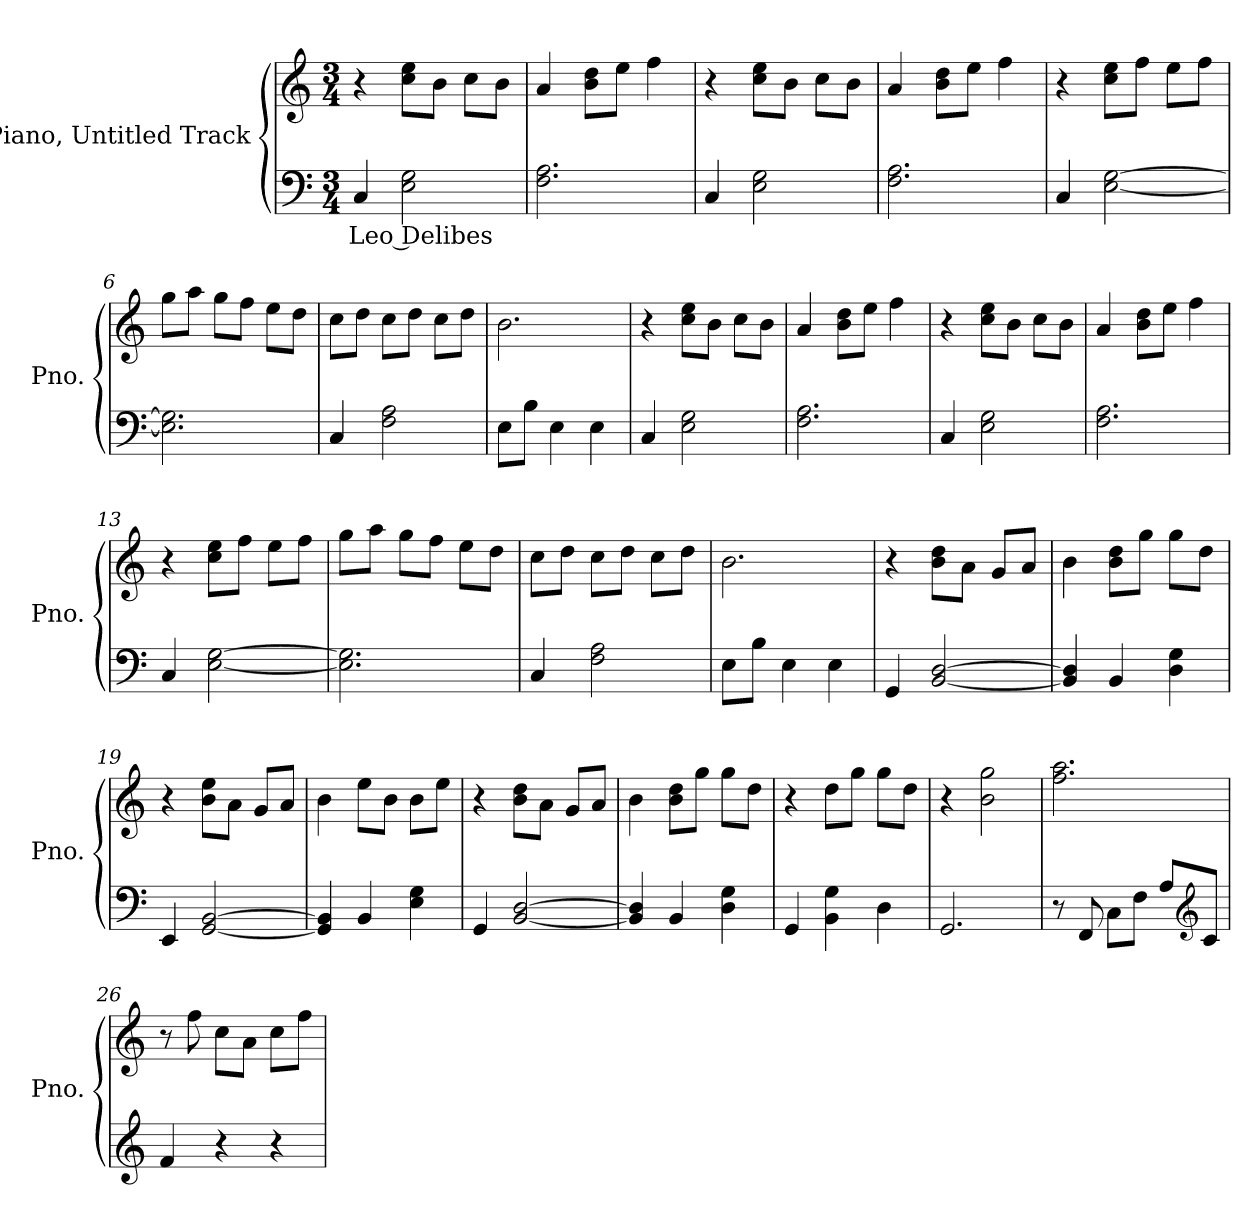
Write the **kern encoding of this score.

**kern	**text	**kern
*part2	*part2	*part1
*staff2	*staff2	*staff1
*I"Piano, Untitled Track	*	*I"Piano, Untitled Track
*I'Pno.	*	*I'Pno.
*clefF4	*	*clefG2
*k[]	*	*k[]
*M3/4	*	*M3/4
*MM105	*	*MM105
=1	=1	=1
!	!LO:LY:b	!
4C/	Leo Delibes	4r
2E\ 2G\	.	8cc\ 8ee\L
.	.	8b\J
.	.	8cc\L
.	.	8b\J
=2	=2	=2
2.F\ 2.A\	.	4a/
.	.	8b\ 8dd\L
.	.	8ee\J
.	.	4ff\
=3	=3	=3
4C/	.	4r
2E\ 2G\	.	8cc\ 8ee\L
.	.	8b\J
.	.	8cc\L
.	.	8b\J
=4	=4	=4
2.F\ 2.A\	.	4a/
.	.	8b\ 8dd\L
.	.	8ee\J
.	.	4ff\
=5	=5	=5
4C/	.	4r
[2E\ [2G\	.	8cc\ 8ee\L
.	.	8ff\J
.	.	8ee\L
.	.	8ff\J
!!LO:LB:g=z
=6	=6	=6
2.E\] 2.G\]	.	8gg\L
.	.	8aa\J
.	.	8gg\L
.	.	8ff\J
.	.	8ee\L
.	.	8dd\J
=7	=7	=7
4C/	.	8cc\L
.	.	8dd\J
2F\ 2A\	.	8cc\L
.	.	8dd\J
.	.	8cc\L
.	.	8dd\J
=8	=8	=8
8E\L	.	2.b\
8B\J	.	.
4E\	.	.
4E\	.	.
=9	=9	=9
4C/	.	4r
2E\ 2G\	.	8cc\ 8ee\L
.	.	8b\J
.	.	8cc\L
.	.	8b\J
=10	=10	=10
2.F\ 2.A\	.	4a/
.	.	8b\ 8dd\L
.	.	8ee\J
.	.	4ff\
=11	=11	=11
4C/	.	4r
2E\ 2G\	.	8cc\ 8ee\L
.	.	8b\J
.	.	8cc\L
.	.	8b\J
=12	=12	=12
2.F\ 2.A\	.	4a/
.	.	8b\ 8dd\L
.	.	8ee\J
.	.	4ff\
!!LO:LB:g=z
=13	=13	=13
4C/	.	4r
[2E\ [2G\	.	8cc\ 8ee\L
.	.	8ff\J
.	.	8ee\L
.	.	8ff\J
=14	=14	=14
2.E\] 2.G\]	.	8gg\L
.	.	8aa\J
.	.	8gg\L
.	.	8ff\J
.	.	8ee\L
.	.	8dd\J
=15	=15	=15
4C/	.	8cc\L
.	.	8dd\J
2F\ 2A\	.	8cc\L
.	.	8dd\J
.	.	8cc\L
.	.	8dd\J
=16	=16	=16
8E\L	.	2.b\
8B\J	.	.
4E\	.	.
4E\	.	.
=17	=17	=17
4GG/	.	4r
[2BB/ [2D/	.	8b\ 8dd\L
.	.	8a\J
.	.	8g/L
.	.	8a/J
=18	=18	=18
4BB/] 4D/]	.	4b\
4BB/	.	8b\ 8dd\L
.	.	8gg\J
4D\ 4G\	.	8gg\L
.	.	8dd\J
=19	=19	=19
4EE/	.	4r
[2GG/ [2BB/	.	8b\ 8ee\L
.	.	8a\J
.	.	8g/L
.	.	8a/J
!!LO:LB:g=z
=20	=20	=20
4GG/] 4BB/]	.	4b\
4BB/	.	8ee\L
.	.	8b\J
4E\ 4G\	.	8b\L
.	.	8ee\J
=21	=21	=21
4GG/	.	4r
[2BB/ [2D/	.	8b\ 8dd\L
.	.	8a\J
.	.	8g/L
.	.	8a/J
=22	=22	=22
4BB/] 4D/]	.	4b\
4BB/	.	8b\ 8dd\L
.	.	8gg\J
4D\ 4G\	.	8gg\L
.	.	8dd\J
=23	=23	=23
4GG/	.	4r
4BB\ 4G\	.	8dd\L
.	.	8gg\J
4D\	.	8gg\L
.	.	8dd\J
=24	=24	=24
2.GG/	.	4r
.	.	2b\ 2gg\
=25	=25	=25
8r	.	2.ff\ 2.aa\
8FF/	.	.
8C\L	.	.
8F\J	.	.
8A/L	.	.
*clefG2	*	*
8c/J	.	.
=26	=26	=26
4f/	.	8r
.	.	8ff\
4r	.	8cc\L
.	.	8a\J
4r	.	8cc\L
.	.	8ff\J
=	=	=
*-	*-	*-
